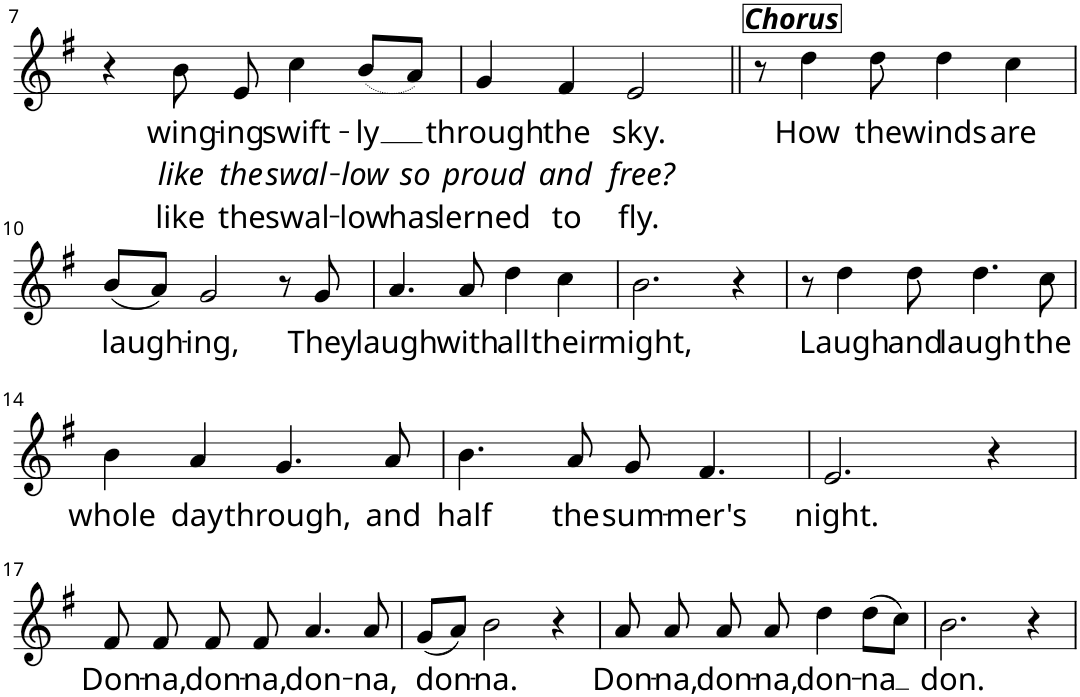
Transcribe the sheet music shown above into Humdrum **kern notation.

**kern	**text	**text	**text
*part1	*part1	*part1	*part1
*staff1	*staff1	*staff1	*staff1
*I"P1	*	*	*
!!LO:PB:g=z
*clefG2	*	*	*
*k[f#]	*	*	*
*G:	*	*	*
*M4/4	*	*	*
=7	=7	=7	=7
4r	.	.	.
!	!LO:LY:b	!LO:LY:b	!LO:LY:b
8b\	wing-	like	like
!	!LO:LY:b	!LO:LY:b	!LO:LY:b
8e/	-ing	the	the
!	!LO:LY:b	!LO:LY:b	!LO:LY:b
4cc\	swift-	swal-	swal-
!	!LO:LY:b	!LO:LY:b	!LO:LY:b
(8b/L	-ly	-low	-low
!	!	!LO:LY:b	!LO:LY:b
8a/J)	.	so	has
=8	=8	=8	=8
!	!LO:LY:b	!LO:LY:b	!LO:LY:b
4g/	through	proud	lerned
!	!LO:LY:b	!LO:LY:b	!LO:LY:b
4f#/	the	and	to
!	!LO:LY:b	!LO:LY:b	!LO:LY:b
2e/	sky.	free?	fly.
=9||	=9||	=9||	=9||
!LO:TX:a:Bi:t=Chorus	!	!	!
8r	.	.	.
!	!LO:LY:b	!	!
4dd\	How	.	.
!	!LO:LY:b	!	!
8dd\	the	.	.
!	!LO:LY:b	!	!
4dd\	winds	.	.
!	!LO:LY:b	!	!
4cc\	are	.	.
!!LO:LB:g=z
=10	=10	=10	=10
!	!LO:LY:b	!	!
(8b/L	laugh-	.	.
8a/J)	.	.	.
!	!LO:LY:b	!	!
2g/	-ing,	.	.
8r	.	.	.
!	!LO:LY:b	!	!
8g/	They	.	.
=11	=11	=11	=11
!	!LO:LY:b	!	!
4.a/	laugh	.	.
!	!LO:LY:b	!	!
8a/	with	.	.
!	!LO:LY:b	!	!
4dd\	all	.	.
!	!LO:LY:b	!	!
4cc\	their	.	.
=12	=12	=12	=12
!	!LO:LY:b	!	!
2.b\	might,	.	.
4r	.	.	.
=13	=13	=13	=13
8r	.	.	.
!	!LO:LY:b	!	!
4dd\	Laugh	.	.
!	!LO:LY:b	!	!
8dd\	and	.	.
!	!LO:LY:b	!	!
4.dd\	laugh	.	.
!	!LO:LY:b	!	!
8cc\	the	.	.
!!LO:LB:g=z
=14	=14	=14	=14
!	!LO:LY:b	!	!
4b\	whole	.	.
!	!LO:LY:b	!	!
4a/	day	.	.
!	!LO:LY:b	!	!
4.g/	through,	.	.
!	!LO:LY:b	!	!
8a/	and	.	.
=15	=15	=15	=15
!	!LO:LY:b	!	!
4.b\	half	.	.
!	!LO:LY:b	!	!
8a/	the	.	.
!	!LO:LY:b	!	!
8g/	sum-	.	.
!	!LO:LY:b	!	!
4.f#/	-mer's	.	.
=16	=16	=16	=16
!	!LO:LY:b	!	!
2.e/	night.	.	.
4r	.	.	.
!!LO:LB:g=z
=17	=17	=17	=17
!	!LO:LY:b	!	!
8f#/	Don-	.	.
!	!LO:LY:b	!	!
8f#/	-na,	.	.
!	!LO:LY:b	!	!
8f#/	don-	.	.
!	!LO:LY:b	!	!
8f#/	-na,	.	.
!	!LO:LY:b	!	!
4.a/	don-	.	.
!	!LO:LY:b	!	!
8a/	-na,	.	.
=18	=18	=18	=18
!	!LO:LY:b	!	!
(8g/L	don-	.	.
8a/J)	.	.	.
!	!LO:LY:b	!	!
2b\	-na.	.	.
4r	.	.	.
=19	=19	=19	=19
!	!LO:LY:b	!	!
8a/	Don-	.	.
!	!LO:LY:b	!	!
8a/	-na,	.	.
!	!LO:LY:b	!	!
8a/	don-	.	.
!	!LO:LY:b	!	!
8a/	-na,	.	.
!	!LO:LY:b	!	!
4dd\	don-	.	.
!	!LO:LY:b	!	!
(8dd\L	-na	.	.
8cc\J)	.	.	.
=20	=20	=20	=20
!	!LO:LY:b	!	!
2.b\	don.	.	.
4r	.	.	.
=	=	=	=
*-	*-	*-	*-
